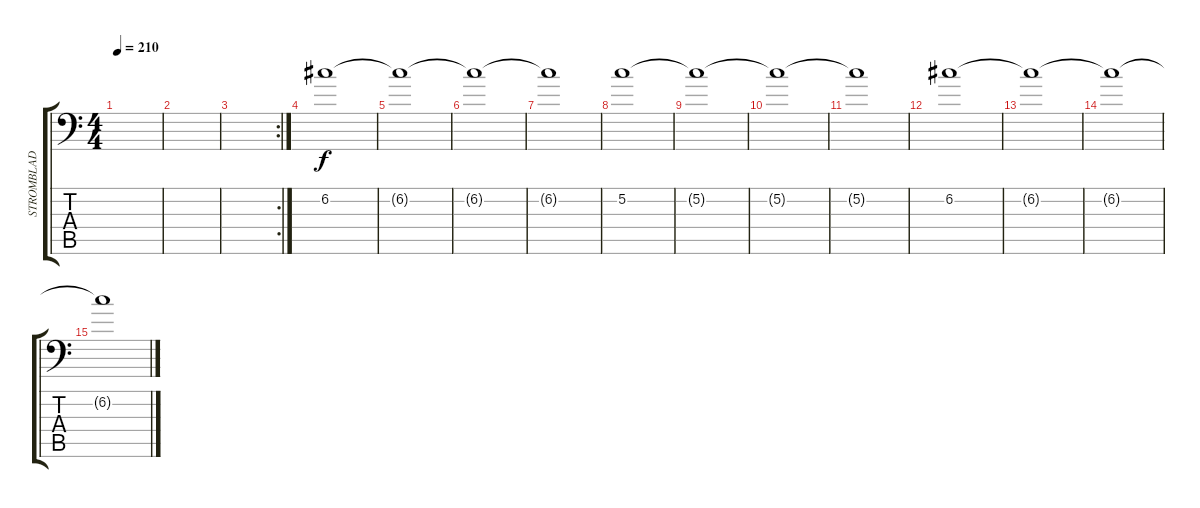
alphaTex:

\track ("STROMBLAD SOLO" "STROMBLAD ") {instrument electricguitarjazz}
\staff {score tabs}
\tuning (C4 G3 Eb3 Bb2 F2 Bb1) {hide}
\ts (4 4)
\tempo 210
\clef f4
\ks c
|
|
\rc 2
|
6.2.1 |
6.2{t}.1 |
6.2{t}.1 |
6.2{t}.1 |
5.2.1 |
5.2{t}.1 |
5.2{t}.1 |
5.2{t}.1 |
6.2.1 |
6.2{t}.1 |
6.2{t}.1 |
6.2{t}.1
